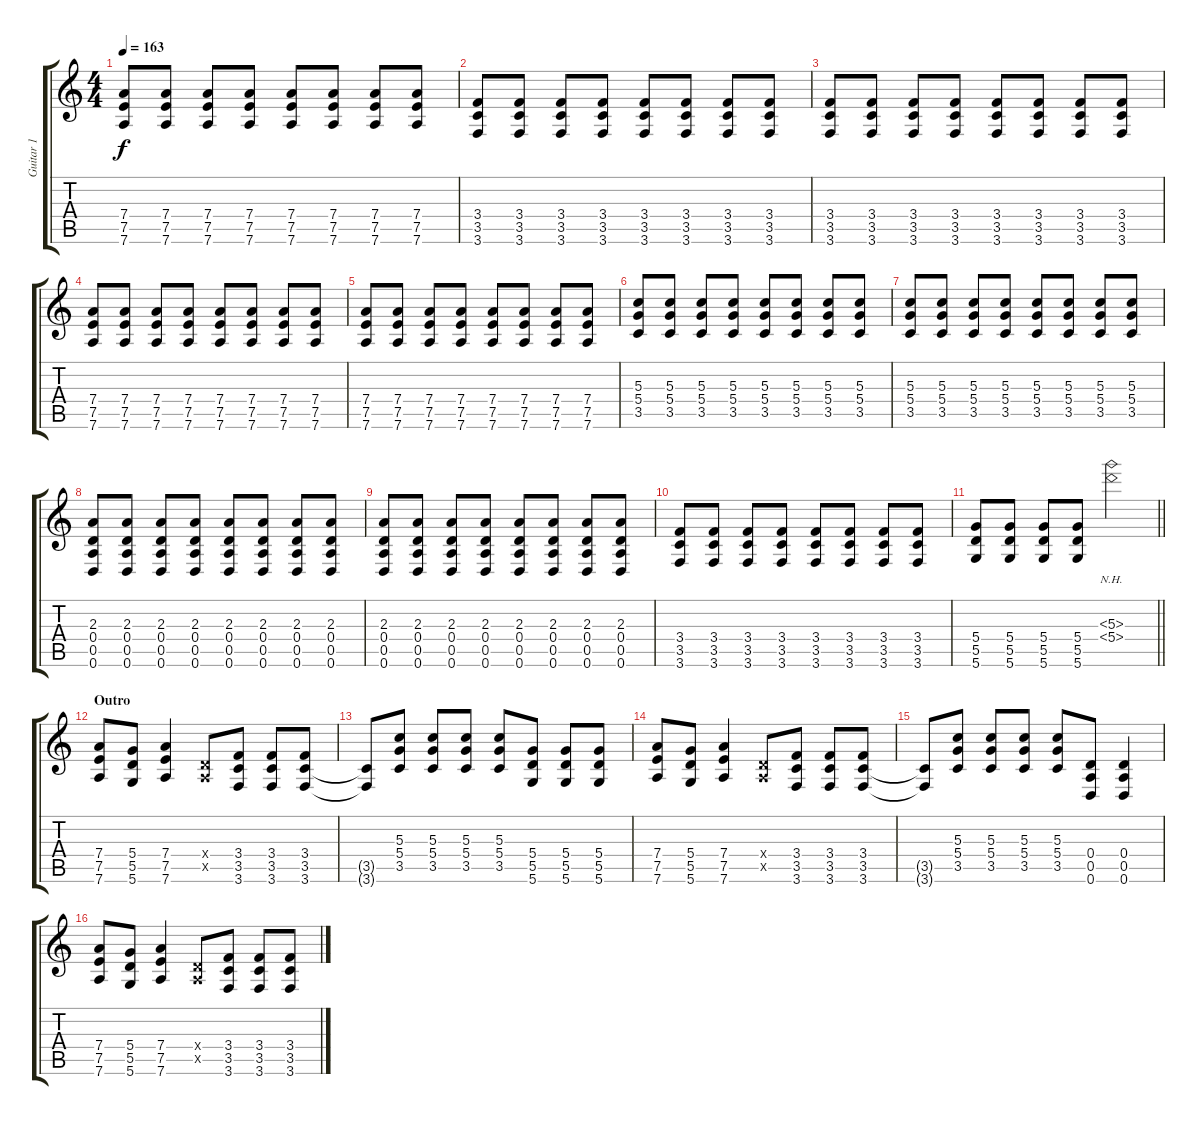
\track ("Guitar 1" "Guitar 1") {instrument distortionguitar}
\staff {score tabs}
\tuning (E4 B3 G3 D3 A2 D2) {hide}
\ts (4 4)
\tempo 163
\clef g2
\ks c
(7.4 7.5 7.6).8{dy f} (7.4 7.5 7.6).8 (7.4 7.5 7.6).8 (7.4 7.5 7.6).8 (7.4 7.5 7.6).8 (7.4 7.5 7.6).8 (7.4 7.5 7.6).8 (7.4 7.5 7.6).8 |
(3.4 3.5 3.6).8 (3.4 3.5 3.6).8 (3.4 3.5 3.6).8 (3.4 3.5 3.6).8 (3.4 3.5 3.6).8 (3.4 3.5 3.6).8 (3.4 3.5 3.6).8 (3.4 3.5 3.6).8 |
(3.4 3.5 3.6).8 (3.4 3.5 3.6).8 (3.4 3.5 3.6).8 (3.4 3.5 3.6).8 (3.4 3.5 3.6).8 (3.4 3.5 3.6).8 (3.4 3.5 3.6).8 (3.4 3.5 3.6).8 |
(7.4 7.5 7.6).8 (7.4 7.5 7.6).8 (7.4 7.5 7.6).8 (7.4 7.5 7.6).8 (7.4 7.5 7.6).8 (7.4 7.5 7.6).8 (7.4 7.5 7.6).8 (7.4 7.5 7.6).8 |
(7.4 7.5 7.6).8 (7.4 7.5 7.6).8 (7.4 7.5 7.6).8 (7.4 7.5 7.6).8 (7.4 7.5 7.6).8 (7.4 7.5 7.6).8 (7.4 7.5 7.6).8 (7.4 7.5 7.6).8 |
(5.3 5.4 3.5).8 (5.3 5.4 3.5).8 (5.3 5.4 3.5).8 (5.3 5.4 3.5).8 (5.3 5.4 3.5).8 (5.3 5.4 3.5).8 (5.3 5.4 3.5).8 (5.3 5.4 3.5).8 |
(5.3 5.4 3.5).8 (5.3 5.4 3.5).8 (5.3 5.4 3.5).8 (5.3 5.4 3.5).8 (5.3 5.4 3.5).8 (5.3 5.4 3.5).8 (5.3 5.4 3.5).8 (5.3 5.4 3.5).8 |
(2.3 0.4 0.5 0.6).8 (2.3 0.4 0.5 0.6).8 (2.3 0.4 0.5 0.6).8 (2.3 0.4 0.5 0.6).8 (2.3 0.4 0.5 0.6).8 (2.3 0.4 0.5 0.6).8 (2.3 0.4 0.5 0.6).8 (2.3 0.4 0.5 0.6).8 |
(2.3 0.4 0.5 0.6).8 (2.3 0.4 0.5 0.6).8 (2.3 0.4 0.5 0.6).8 (2.3 0.4 0.5 0.6).8 (2.3 0.4 0.5 0.6).8 (2.3 0.4 0.5 0.6).8 (2.3 0.4 0.5 0.6).8 (2.3 0.4 0.5 0.6).8 |
(3.4 3.5 3.6).8 (3.4 3.5 3.6).8 (3.4 3.5 3.6).8 (3.4 3.5 3.6).8 (3.4 3.5 3.6).8 (3.4 3.5 3.6).8 (3.4 3.5 3.6).8 (3.4 3.5 3.6).8 |
\barLineRight lightlight
(5.4 5.5 5.6).8 (5.4 5.5 5.6).8 (5.4 5.5 5.6).8 (5.4 5.5 5.6).8 (5.3{nh} 5.4{nh}).2 |
\section ("" "Outro")
(7.4 7.5 7.6).8 (5.4 5.5 5.6).8 (7.4 7.5 7.6).4 (0.4{x} 0.5{x}).8 (3.4 3.5 3.6).8 (3.4 3.5 3.6).8 (3.4 3.5 3.6).8 |
(3.5{t} 3.6{t}).8 (5.3 5.4 3.5).8 (5.3 5.4 3.5).8 (5.3 5.4 3.5).8 (5.3 5.4 3.5).8 (5.4 5.5 5.6).8 (5.4 5.5 5.6).8 (5.4 5.5 5.6).8 |
(7.4 7.5 7.6).8 (5.4 5.5 5.6).8 (7.4 7.5 7.6).4 (0.4{x} 0.5{x}).8 (3.4 3.5 3.6).8 (3.4 3.5 3.6).8 (3.4 3.5 3.6).8 |
(3.5{t} 3.6{t}).8 (5.3 5.4 3.5).8 (5.3 5.4 3.5).8 (5.3 5.4 3.5).8 (5.3 5.4 3.5).8 (0.4 0.5 0.6).8 (0.4 0.5 0.6).4 |
(7.4 7.5 7.6).8 (5.4 5.5 5.6).8 (7.4 7.5 7.6).4 (0.4{x} 0.5{x}).8 (3.4 3.5 3.6).8 (3.4 3.5 3.6).8 (3.4 3.5 3.6).8
